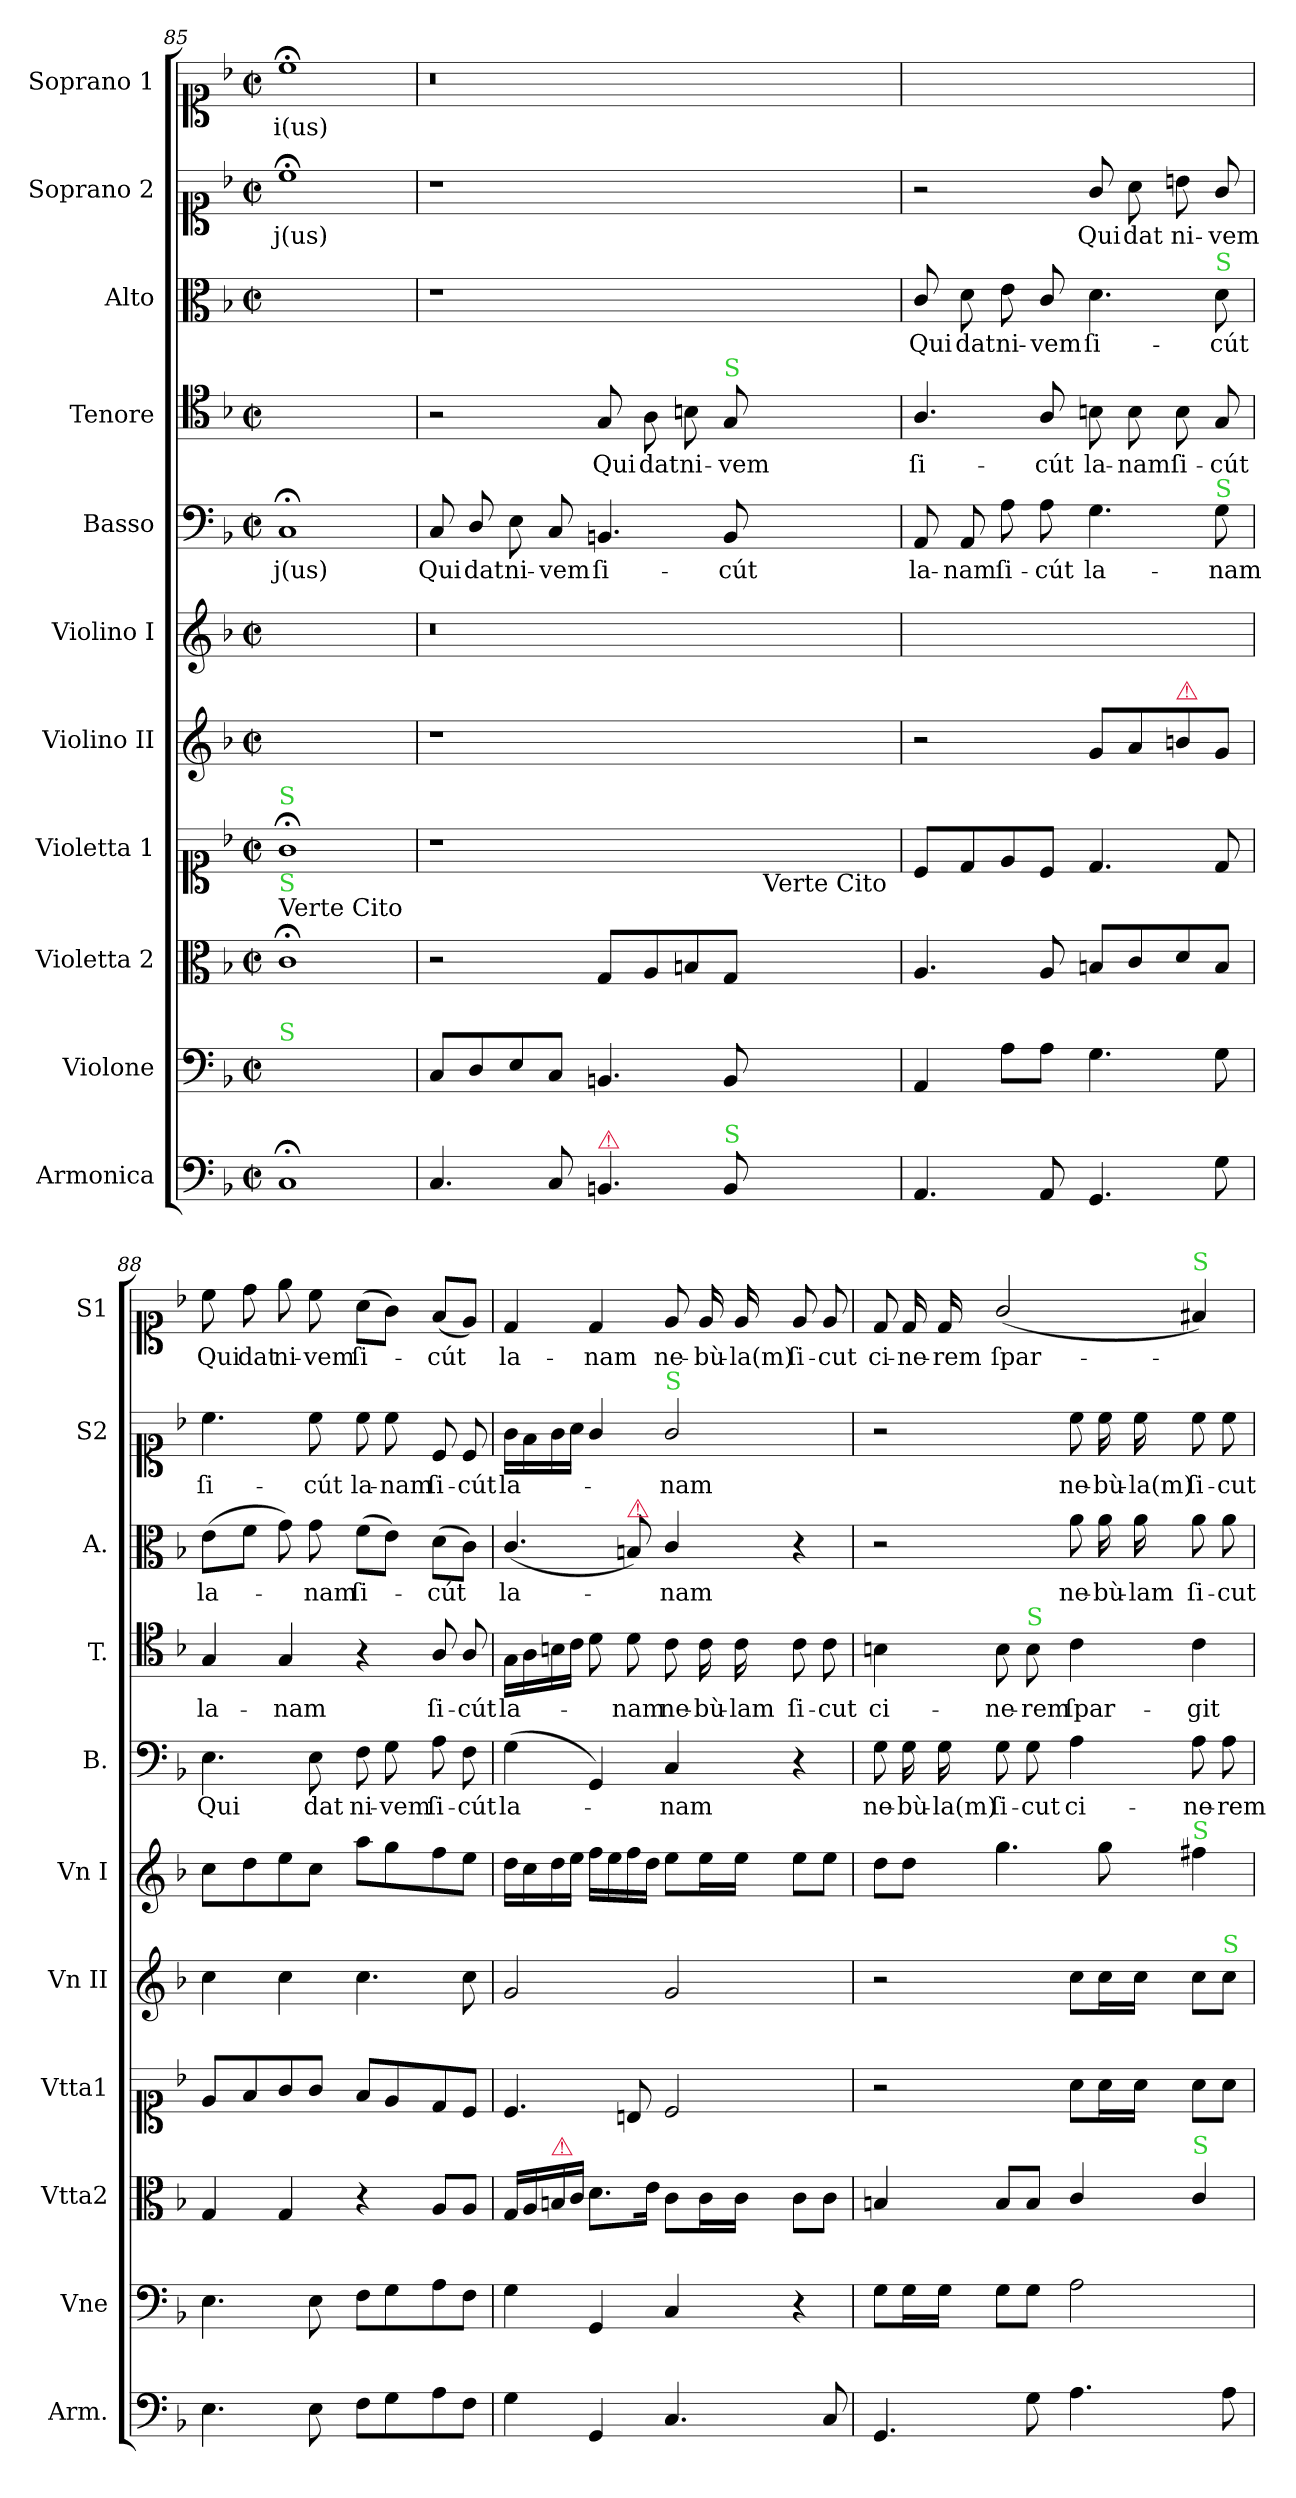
**kern	**kern	**kern	**kern	**kern	**kern	**kern	**text	**kern	**text	**kern	**text	**kern	**text	**kern	**text
*part11	*part10	*part9	*part8	*part7	*part6	*part5	*part5	*part4	*part4	*part3	*part3	*part2	*part2	*part1	*part1
*staff11	*staff10	*staff9	*staff8	*staff7	*staff6	*staff5	*staff5	*staff4	*staff4	*staff3	*staff3	*staff2	*staff2	*staff1	*staff1
*I"Armonica	*I"Violone	*I"Violetta 2	*I"Violetta 1	*I"Violino II	*I"Violino I	*I"Basso	*	*I"Tenore	*	*I"Alto	*	*I"Soprano 2	*	*I"Soprano 1	*
*I'Arm.	*I'Vne	*I'Vtta2	*I'Vtta1	*I'Vn II	*I'Vn I	*I'B.	*	*I'T.	*	*I'A.	*	*I'S2	*	*I'S1	*
*clefF4	*clefF4	*clefC3	*clefC1	*clefG2	*clefG2	*clefF4	*	*clefC4	*	*clefC3	*	*clefC1	*	*clefC1	*
*k[b-]	*k[b-]	*k[b-]	*k[b-]	*k[b-]	*k[b-]	*k[b-]	*	*k[b-]	*	*k[b-]	*	*k[b-]	*	*k[b-]	*
*F:	*F:	*F:	*F:	*F:	*F:	*F:	*	*F:	*	*F:	*	*F:	*	*F:	*
*M2/2	*M2/2	*M2/2	*M2/2	*M2/2	*M2/2	*M2/2	*	*M2/2	*	*M2/2	*	*M2/2	*	*M2/2	*
*met(c|)	*met(c|)	*met(c|)	*met(c|)	*met(c|)	*met(c|)	*met(c|)	*	*met(c|)	*	*met(c|)	*	*met(c|)	*	*met(c|)	*
=85	=85	=85	=85	=85	=85	=85	=85	=85	=85	=85	=85	=85	=85	=85	=85
!	!	!	!LO:TX:a:color=limegreen:t=S	!	!	!	!	!	!	!	!	!	!	!	!
!	!	!LO:TX:a:t=Verte Cito	!	!	!	!	!	!	!	!	!	!	!	!	!
!	!	!LO:TX:a:color=limegreen:t=S	!	!	!	!	!	!	!	!	!	!	!	!	!
!	!LO:TX:a:color=limegreen:t=S	!	!	!	!	!	!	!	!	!	!	!	!	!	!
1C;</	1ryy	1c;<\	1g;<\	1ryy	1ryy	1C;</	-j(us)	1ryy	.	1ryy	.	1cc;\	-j(us)	1cc;\	-i(us)
=86	=86	=86	=86	=86	=86	=86	=86	=86	=86	=86	=86	=86	=86	=86	=86
4.C/	8C/L	2r	1r	1r	0r	8C/	Qui	2r	.	1r	.	1r	.	0r	.
.	8D/	.	.	.	.	8D/	dat	.	.	.	.	.	.	.	.
.	8E/	.	.	.	.	8E\	ni-	.	.	.	.	.	.	.	.
8C/	8C/J	.	.	.	.	8C/	-vem	.	.	.	.	.	.	.	.
!LO:TX:a:color=crimson:t=⚠	!	!	!	!	!	!	!	!	!	!	!	!	!	!	!
4.BBn/	4.BBn/	8G/L	.	.	.	4.BBn/	ſi-	8G/	Qui	.	.	.	.	.	.
.	.	8A/	.	.	.	.	.	8A\	dat	.	.	.	.	.	.
.	.	8Bn/	.	.	.	.	.	8Bn\	ni-	.	.	.	.	.	.
!	!	!	!	!	!	!	!	!LO:TX:a:color=limegreen:t=S	!	!	!	!	!	!	!
!LO:TX:a:color=limegreen:t=S	!	!	!	!	!	!	!	!	!	!	!	!	!	!	!
8BB/	8BB/	8G/J	.	.	.	8BB/	-cút	8G/	-vem	.	.	.	.	.	.
!	!	!	!LO:TX:b:t=Verte Cito	!	!	!	!	!	!	!	!	!	!	!	!
1ryy	1ryy	1ryy	1ryy	1ryy	.	1ryy	.	1ryy	.	1ryy	.	1ryy	.	.	.
=87	=87	=87	=87	=87	=87	=87	=87	=87	=87	=87	=87	=87	=87	=87	=87
4.AA/	4AA/	4.A/	8c/L	2r	1ryy	8AA/	la-	4.A/	ſi-	8c/	Qui	2r	.	1ryy	.
.	.	.	8d/	.	.	8AA/	-nam	.	.	8d\	dat	.	.	.	.
.	8A\L	.	8e/	.	.	8A\	ſi-	.	.	8e\	ni-	.	.	.	.
8AA/	8A\J	8A/	8c/J	.	.	8A\	-cút	8A/	-cút	8c/	-vem	.	.	.	.
4.GG/	4.G\	8Bn/L	4.d/	8g/L	.	4.G\	la-	8Bn\	la-	4.d\	ſi-	8g/	Qui	.	.
.	.	8c/	.	8a/	.	.	.	8B\	-nam	.	.	8a\	dat	.	.
!	!	!	!	!LO:TX:a:color=crimson:t=⚠	!	!	!	!	!	!	!	!	!	!	!
.	.	8d/	.	8bn/	.	.	.	8B\	ſi-	.	.	8bn\	ni-	.	.
!	!	!	!	!	!	!	!	!	!	!LO:TX:a:color=limegreen:t=S	!	!	!	!	!
!	!	!	!	!	!	!LO:TX:a:color=limegreen:t=S	!	!	!	!	!	!	!	!	!
8G\	8G\	8B/J	8d/	8g/J	.	8G\	-nam	8G/	-cút	8d\	-cút	8g/	-vem	.	.
=88	=88	=88	=88	=88	=88	=88	=88	=88	=88	=88	=88	=88	=88	=88	=88
4.E\	4.E\	4G/	8e/L	4cc\	8cc\L	4.E\	Qui	4G/	la-	(8e\L	la-	4.cc\	ſi-	8cc\	Qui
.	.	.	8f/	.	8dd\	.	.	.	.	8f\J	.	.	.	8dd\	dat
.	.	4G/	8g/	4cc\	8ee\	.	.	4G/	-nam	8g\)	.	.	.	8ee\	ni-
8E\	8E\	.	8g/J	.	8cc\J	8E\	dat	.	.	8g\	-nam	8cc\	-cút	8cc\	-vem
8F\L	8F\L	4r	8f/L	4.cc\	8aa\L	8F\	ni-	4r	.	(8f\L	ſi-	8cc\	la-	(8a\L	ſi-
8G\	8G\	.	8e/	.	8gg\	8G\	-vem	.	.	8e\J)	.	8cc\	-nam	8g\J)	.
8A\	8A\	8A/L	8d/	.	8ff\	8A\	ſi-	8A/	ſi-	(8d\L	-cút	8c/	ſi-	(8f/L	-cút
8F\J	8F\J	8A/J	8c/J	8cc\	8ee\J	8F\	-cút	8A/	-cút	8c\J)	.	8c/	-cút	8e/J)	.
=89	=89	=89	=89	=89	=89	=89	=89	=89	=89	=89	=89	=89	=89	=89	=89
4G\	4G\	16G/LL	4.c/	2g/	16dd\LL	(4G\	la-	16G\LL	la-	(>4.c/	la-	16g\LL	la-	4d/	la-
.	.	16A/	.	.	16cc\	.	.	16A\	.	.	.	16f\	.	.	.
!	!	!LO:TX:a:color=crimson:t=⚠	!	!	!	!	!	!	!	!	!	!	!	!	!
.	.	16Bn/	.	.	16dd\	.	.	16Bn\	.	.	.	16g\	.	.	.
.	.	16c/JJ	.	.	16ee\JJ	.	.	16c\JJ	.	.	.	16a\JJ	.	.	.
4GG/	4GG/	8.d\L	.	.	16ff\LL	4GG/)	.	8d\	.	.	.	4g/	.	4d/	-nam
.	.	.	.	.	16ee\	.	.	.	.	.	.	.	.	.	.
!	!	!	!	!	!	!	!	!	!	!LO:TX:a:color=crimson:t=⚠	!	!	!	!	!
.	.	.	8Bn/	.	16ff\	.	.	8d\	-nam	8Bn/)	.	.	.	.	.
.	.	16e\Jk	.	.	16dd\JJ	.	.	.	.	.	.	.	.	.	.
!	!	!	!	!	!	!	!	!	!	!	!	!LO:TX:a:color=limegreen:t=S	!	!	!
4.C/	4C/	8c\L	2c/	2g/	8ee\L	4C/	-nam	8c\	ne-	4c/	-nam	2g/	-nam	8e/	ne-
.	.	16c\L	.	.	16ee\L	.	.	16c\	-bù-	.	.	.	.	16e/	-bù-
.	.	16c\JJ	.	.	16ee\JJ	.	.	16c\	-lam	.	.	.	.	16e/	-la(m)
.	4r	8c\L	.	.	8ee\L	4r	.	8c\	ſi-	4r	.	.	.	8e/	ſi-
8C/	.	8c\J	.	.	8ee\J	.	.	8c\	-cut	.	.	.	.	8e/	-cut
=90	=90	=90	=90	=90	=90	=90	=90	=90	=90	=90	=90	=90	=90	=90	=90
4.GG/	8G\L	4Bn/	2r	2r	8dd\L	8G\	ne-	4Bn\	ci-	2r	.	2r	.	8d/	ci-
.	16G\L	.	.	.	8dd\J	16G\	-bù-	.	.	.	.	.	.	16d/	-ne-
.	16G\JJ	.	.	.	.	16G\	-la(m)	.	.	.	.	.	.	16d/	-rem
.	8G\L	8B/L	.	.	4.gg\	8G\	ſi-	8B\	-ne-	.	.	.	.	(2g/	ſpar-
!	!	!	!	!	!	!	!	!LO:TX:a:color=limegreen:t=S	!	!	!	!	!	!	!
8G\	8G\J	8B/J	.	.	.	8G\	-cut	8B\	-rem	.	.	.	.	.	.
4.A\	2A\	4c/	8a\L	8cc\L	.	4A\	ci-	4c\	ſpar-	8a\	ne-	8cc\	ne-	.	.
.	.	.	16a\L	16cc\L	8gg\	.	.	.	.	16a\	-bù-	16cc\	-bù-	.	.
.	.	.	16a\JJ	16cc\JJ	.	.	.	.	.	16a\	-lam	16cc\	-la(m)	.	.
!	!	!	!	!	!	!	!	!	!	!	!	!	!	!LO:TX:a:color=limegreen:t=S	!
!	!	!	!	!	!LO:TX:a:color=limegreen:t=S	!	!	!	!	!	!	!	!	!	!
!	!	!LO:TX:a:color=limegreen:t=S	!	!	!	!	!	!	!	!	!	!	!	!	!
.	.	4c/	8a\L	8cc\L	4ff#X\	8A\	-ne-	4c\	-git	8a\	ſi-	8cc\	ſi-	4f#X/)	.
!	!	!	!	!LO:TX:a:color=limegreen:t=S	!	!	!	!	!	!	!	!	!	!	!
8A\	.	.	8a\J	8cc\J	.	8A\	-rem	.	.	8a\	-cut	8cc\	-cut	.	.
=	=	=	=	=	=	=	=	=	=	=	=	=	=	=	=
*-	*-	*-	*-	*-	*-	*-	*-	*-	*-	*-	*-	*-	*-	*-	*-
